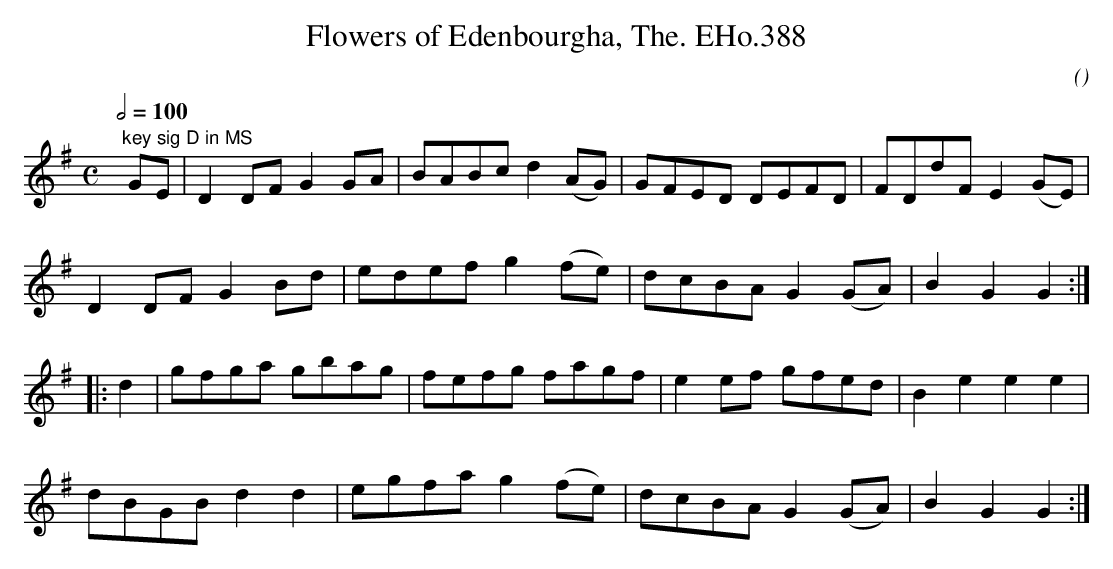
X:1
T:Flowers of Edenbourgha, The. EHo.388
M:C
L:1/8
Q:1/2=100
C:
O:
K:G
y"key sig D in MS"GE | D2DF G2GA | BABc d2(AG) | GFED DEFD | FDdF E2(GE) |
D2DF G2Bd | edef g2(fe) | dcBA G2(GA) | B2G2G2 :|
|: d2 | gfga gbag | fefg fagf | e2ef gfed | B2e2e2e2 |
dBGB d2d2 | egfa g2(fe) | dcBA G2(GA) | B2G2G2 :|
